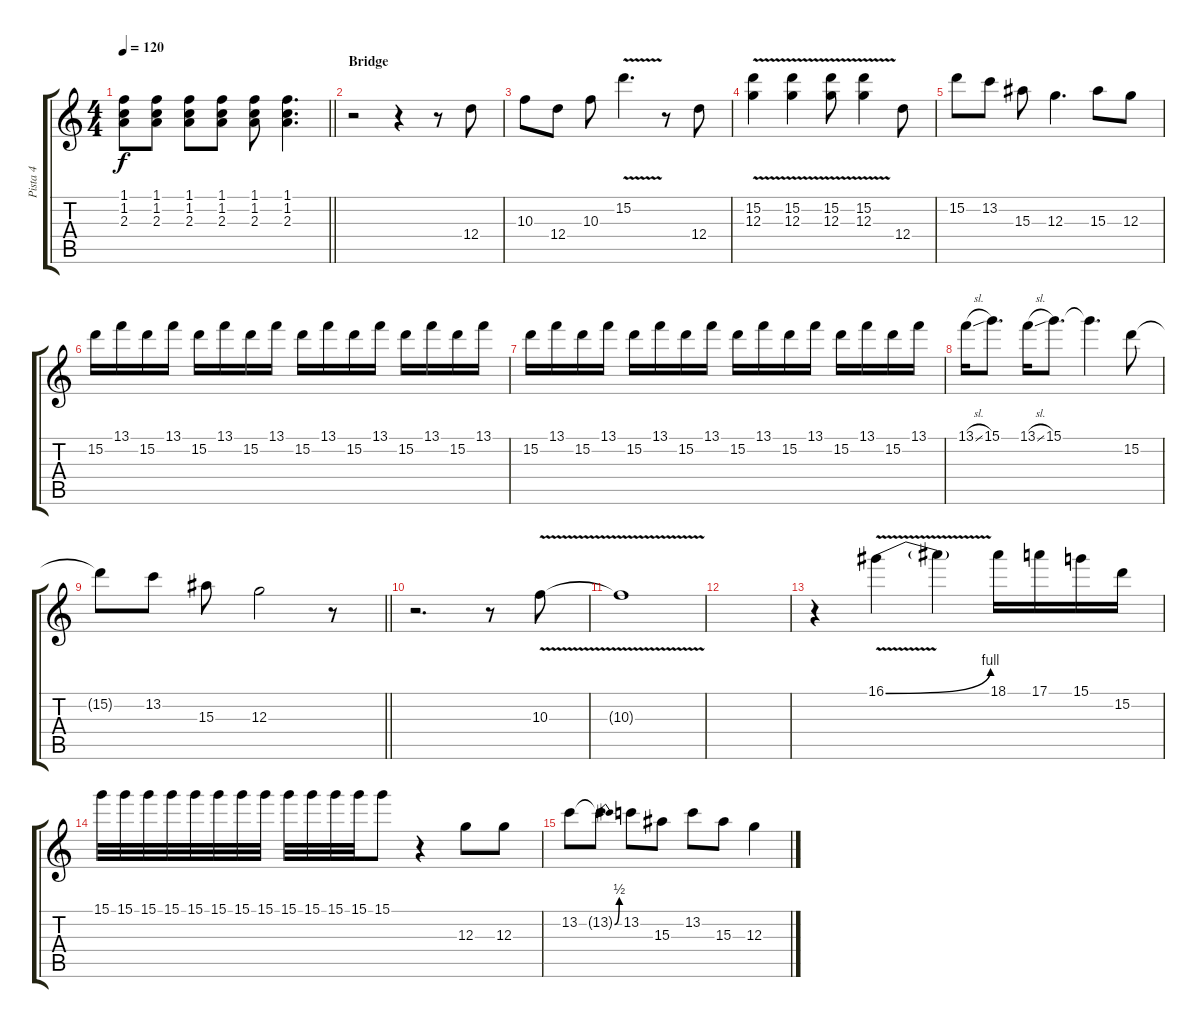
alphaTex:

\track ("Pista 4" "Pista 4") {instrument overdrivenguitar}
\staff {score tabs}
\tuning (E4 B3 G3 D3 A2 E2) {hide}
\ts (4 4)
\tempo 120
\clef g2
\barLineRight lightlight
\ks c
(1.1{t} 1.2{t} 2.3{t}).8{dy f} (1.1 1.2 2.3).8 (1.1 1.2 2.3).8 (1.1 1.2 2.3).8 (1.1 1.2 2.3).8 (1.1 1.2 2.3).4{d} |
\section ("" "Bridge")
r.2 r.4 r.8 12.4.8 |
10.3.8 12.4.8 10.3.8 15.2{v}.4{d} r.8 12.4.8 |
(15.2{v} 12.3{v}).4 (15.2{v} 12.3{v}).4 (15.2{v} 12.3{v}).8 (15.2{v} 12.3{v}).4 12.4.8 |
15.2.8 13.2.8 15.3.8 12.3.4{d} 15.3.8 12.3.8 |
15.2.16 13.1.16 15.2.16 13.1.16 15.2.16 13.1.16 15.2.16 13.1.16 15.2.16 13.1.16 15.2.16 13.1.16 15.2.16 13.1.16 15.2.16 13.1.16 |
15.2.16 13.1.16 15.2.16 13.1.16 15.2.16 13.1.16 15.2.16 13.1.16 15.2.16 13.1.16 15.2.16 13.1.16 15.2.16 13.1.16 15.2.16 13.1.16 |
13.1{sl}.16 15.1.8{d} 13.1{sl}.16 15.1.8{d} 15.1{t}.4{d} 15.2.8 |
\barLineRight lightlight
15.2{t}.8 13.2.8 15.3.8 12.3.2 r.8 |
\section ("" "")
r.2{d} r.8 10.3{v}.8 |
10.3{t}.1 |
|
r.4 16.1{be (bend 0 0 60 4) v}.4 16.1{t}.4 18.1.16 17.1.16 15.1.16 15.2.16 |
15.1.32 15.1.32 15.1.32 15.1.32 15.1.32 15.1.32 15.1.32 15.1.32 15.1.32 15.1.32 15.1.32 15.1.32 15.1.8 r.4 12.3.8 12.3.8 |
13.2.8 13.2{be (bend 0 0 60 2) t}.8 13.2.8 15.3.8 13.2.8 15.3.8 12.3.4
